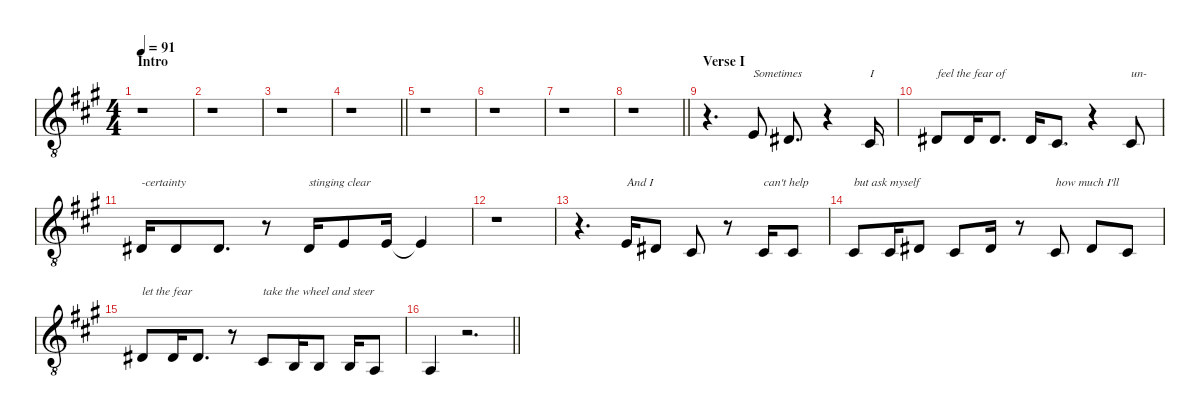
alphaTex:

\defaultSystemsLayout 4
\hideDynamics
\bracketExtendMode nobrackets
\singleTrackTrackNamePolicy hidden
\multiTrackTrackNamePolicy hidden
\otherSystemsTrackNameOrientation horizontal
\track ("Brandon Boyd" "sax.") {defaultSystemsLayout 4 instrument altosax}
\staff {score}
\tuning (E4 B3 G3 D3 A2 E2)
\displaytranspose -3
\ts (4 4)
\beaming (8 2 2 2 2)
\section ("" "Intro")
\tempo 91
\clef g2
\ottava 8vb
\ks a
r.1{dy f instrument altosax beam Down} |
r.1{beam Down} |
r.1{beam Down} |
\barLineRight lightlight
r.1{beam Down} |
r.1{beam Down} |
r.1{beam Down} |
r.1{beam Down} |
\barLineRight lightlight
r.1{beam Down} |
\section ("" "Verse I")
r.4{d beam Down} 5.4{acc forcenatural}.8{txt "Sometimes" beam Up} 4.4{acc #}.8{d beam Up} r.4{beam Up} 2.4{acc #}.16{txt "I" beam Up} |
4.4{acc #}.8{txt "feel the fear of" beam Up} 4.4{acc #}.16{beam Up} 4.4{acc #}.8{d beam Up} 4.4{acc #}.16{beam Up} 2.4{acc #}.8{d beam Up} r.4{beam Up} 2.4{acc #}.8{txt "un-" beam Up} |
4.4{acc #}.16{txt "-certainty" beam Up} 4.4{acc #}.8{beam Up} 4.4{acc #}.8{d beam Up} r.8{beam Up} 4.4{acc #}.16{txt "stinging clear" beam Up} 0.3{acc forcenatural}.8{beam Up} 0.3{acc forcenatural}.16{beam Up} 0.3{t acc forcenatural}.4{beam Up} |
r.1{beam Down} |
r.4{d beam Down} 0.3{acc forcenatural}.16{txt "And I" beam Up} 4.4{acc #}.8{beam Up} 2.4{acc #}.8{beam Up} r.8{beam Up} 2.4{acc #}.16{txt "can't help" beam Up} 2.4{acc #}.8{beam Up} |
2.4{acc #}.8{txt "but ask myself" beam Up} 2.4{acc #}.16{beam Up} 4.4{acc #}.8{beam Up} 2.4{acc #}.8{beam Up} 4.4{acc #}.16{beam Up} r.8{beam Up} 2.4{acc #}.8{txt "how much I'll" beam Up} 4.4{acc #}.8{beam Up} 2.4{acc #}.8{beam Up} |
4.4{acc #}.8{txt "let the fear" beam Up} 4.4{acc #}.16{beam Up} 4.4{acc #}.8{d beam Up} r.8{beam Up} 2.4{acc #}.8{txt "take the wheel and steer" beam Up} 0.4{acc forcenatural}.16{beam Up} 0.4{acc forcenatural}.8{beam Up} 0.4{acc forcenatural}.16{beam Up} 3.5{acc forcenatural}.8{beam Up} |
\barLineRight lightlight
3.5{acc forcenatural}.4{beam Up} r.2{d beam Up}
